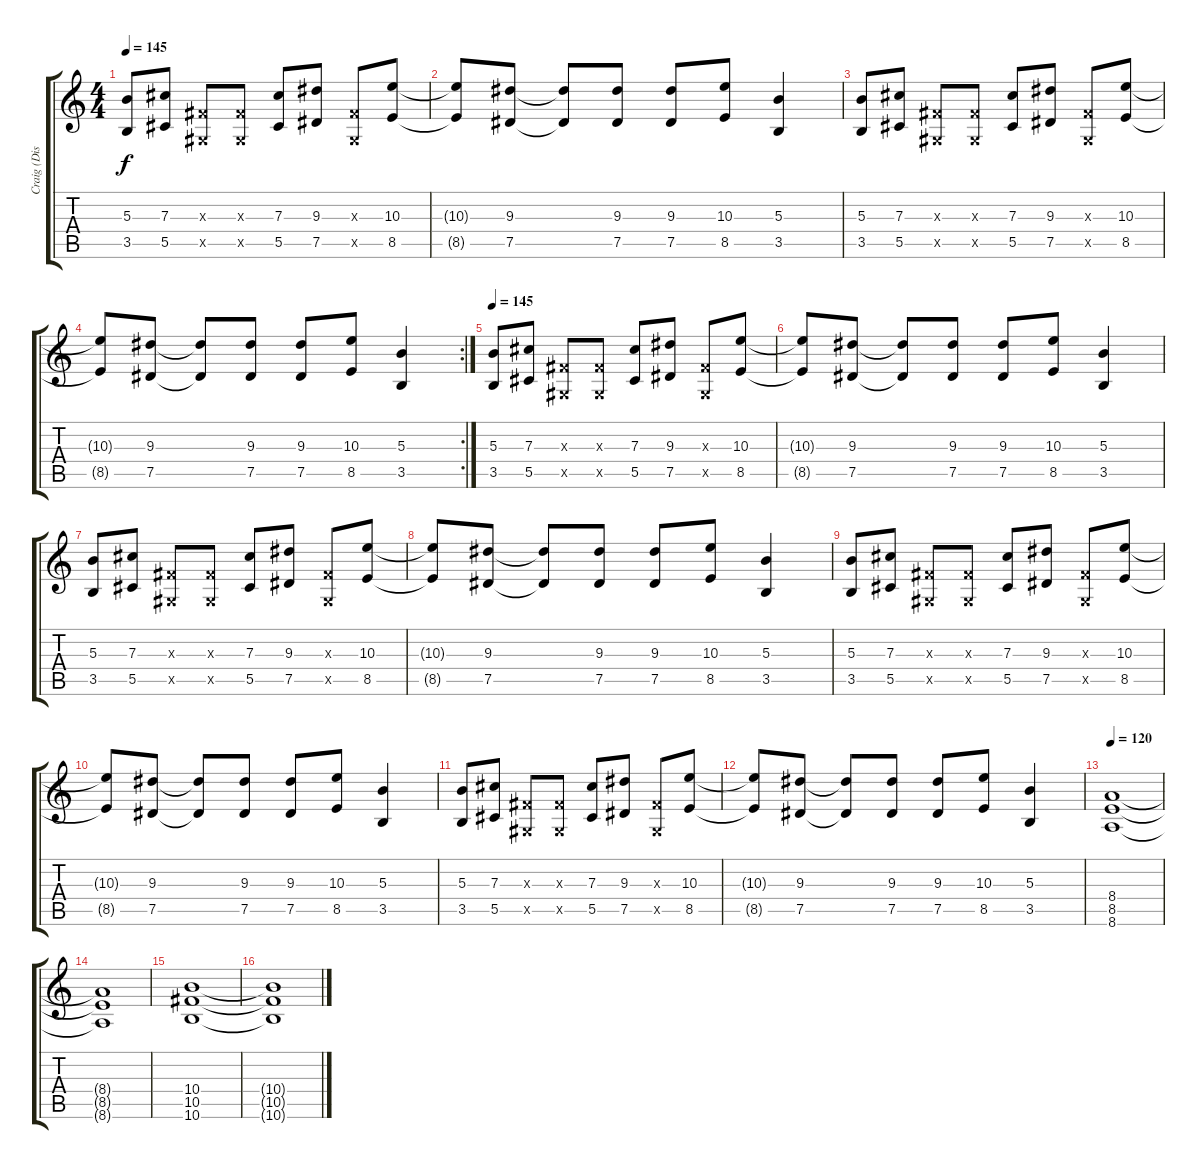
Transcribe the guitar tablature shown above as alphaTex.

\track ("Craig (Dist)" "Craig (Dis") {instrument distortionguitar}
\staff {score tabs}
\tuning (Eb4 Bb3 Gb3 Db3 Ab2 Db2) {hide}
\ts (4 4)
\tempo 145
\clef g2
\ks c
(5.3 3.5).8{dy f} (7.3 5.5).8 (0.3{x} 0.5{x}).8 (0.3{x} 0.5{x}).8 (7.3 5.5).8 (9.3 7.5).8 (0.3{x} 0.5{x}).8 (10.3 8.5).8 |
(10.3{t} 8.5{t}).8 (9.3 7.5).8 (9.3{t} 7.5{t}).8 (9.3 7.5).8 (9.3 7.5).8 (10.3 8.5).8 (5.3 3.5).4 |
(5.3 3.5).8 (7.3 5.5).8 (0.3{x} 0.5{x}).8 (0.3{x} 0.5{x}).8 (7.3 5.5).8 (9.3 7.5).8 (0.3{x} 0.5{x}).8 (10.3 8.5).8 |
\rc 2
(10.3{t} 8.5{t}).8 (9.3 7.5).8 (9.3{t} 7.5{t}).8 (9.3 7.5).8 (9.3 7.5).8 (10.3 8.5).8 (5.3 3.5).4 |
\tempo 145
(5.3 3.5).8 (7.3 5.5).8 (0.3{x} 0.5{x}).8 (0.3{x} 0.5{x}).8 (7.3 5.5).8 (9.3 7.5).8 (0.3{x} 0.5{x}).8 (10.3 8.5).8 |
(10.3{t} 8.5{t}).8 (9.3 7.5).8 (9.3{t} 7.5{t}).8 (9.3 7.5).8 (9.3 7.5).8 (10.3 8.5).8 (5.3 3.5).4 |
(5.3 3.5).8 (7.3 5.5).8 (0.3{x} 0.5{x}).8 (0.3{x} 0.5{x}).8 (7.3 5.5).8 (9.3 7.5).8 (0.3{x} 0.5{x}).8 (10.3 8.5).8 |
(10.3{t} 8.5{t}).8 (9.3 7.5).8 (9.3{t} 7.5{t}).8 (9.3 7.5).8 (9.3 7.5).8 (10.3 8.5).8 (5.3 3.5).4 |
(5.3 3.5).8 (7.3 5.5).8 (0.3{x} 0.5{x}).8 (0.3{x} 0.5{x}).8 (7.3 5.5).8 (9.3 7.5).8 (0.3{x} 0.5{x}).8 (10.3 8.5).8 |
(10.3{t} 8.5{t}).8 (9.3 7.5).8 (9.3{t} 7.5{t}).8 (9.3 7.5).8 (9.3 7.5).8 (10.3 8.5).8 (5.3 3.5).4 |
(5.3 3.5).8 (7.3 5.5).8 (0.3{x} 0.5{x}).8 (0.3{x} 0.5{x}).8 (7.3 5.5).8 (9.3 7.5).8 (0.3{x} 0.5{x}).8 (10.3 8.5).8 |
(10.3{t} 8.5{t}).8 (9.3 7.5).8 (9.3{t} 7.5{t}).8 (9.3 7.5).8 (9.3 7.5).8 (10.3 8.5).8 (5.3 3.5).4 |
\tempo 120
(8.4 8.5 8.6).1 |
(8.4{t} 8.5{t} 8.6{t}).1 |
(10.4 10.5 10.6).1 |
(10.4{t} 10.5{t} 10.6{t}).1
